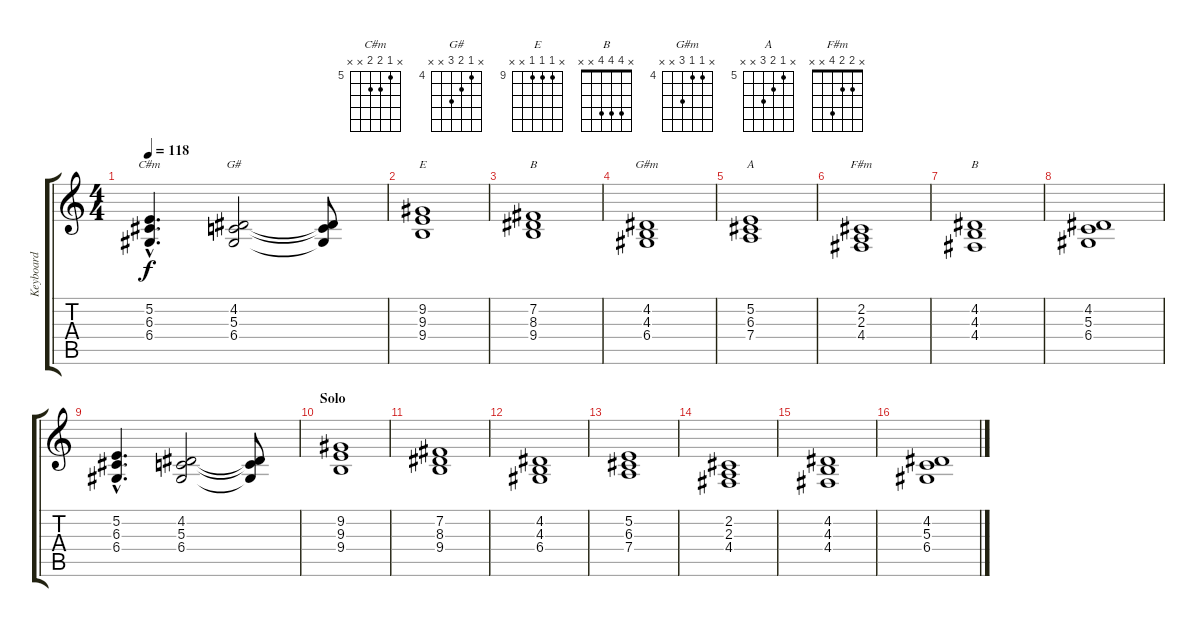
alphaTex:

\track ("Keyboard" "Keyboard") {instrument synthvoice}
\staff {score tabs}
\tuning (E4 B3 G3 D3 A2 E2) {hide}
\chord ("C#m" x 5 6 6 x x) {firstfret 5}
\chord ("G#" x 4 5 6 x x) {firstfret 4}
\chord ("E" x 9 9 9 x x) {firstfret 9}
\chord ("B" x 7 8 9 x x) {firstfret 7}
\chord ("G#m" x 4 4 6 x x) {firstfret 4}
\chord ("A" x 5 6 7 x x) {firstfret 5}
\chord ("F#m" x 2 2 4 x x)
\chord ("B" x 4 4 4 x x)
\ts (4 4)
\tempo 118
\clef g2
\ks c
(5.2{hac} 6.3{hac} 6.4{hac}).4{d ch "C#m" dy f} (4.2 5.3 6.4).2{ch "G#"} (4.2{t} 5.3{t} 6.4{t}).8 |
(9.2 9.3 9.4).1{ch "E"} |
(7.2 8.3 9.4).1{ch "B"} |
(4.2 4.3 6.4).1{ch "G#m"} |
(5.2 6.3 7.4).1{ch "A"} |
(2.2 2.3 4.4).1{ch "F#m"} |
(4.2 4.3 4.4).1{ch "B"} |
(4.2 5.3 6.4).1 |
(5.2{hac} 6.3{hac} 6.4{hac}).4{d} (4.2 5.3 6.4).2 (4.2{t} 5.3{t} 6.4{t}).8 |
\section ("" "Solo")
(9.2 9.3 9.4).1 |
(7.2 8.3 9.4).1 |
(4.2 4.3 6.4).1 |
(5.2 6.3 7.4).1 |
(2.2 2.3 4.4).1 |
(4.2 4.3 4.4).1 |
(4.2 5.3 6.4).1
